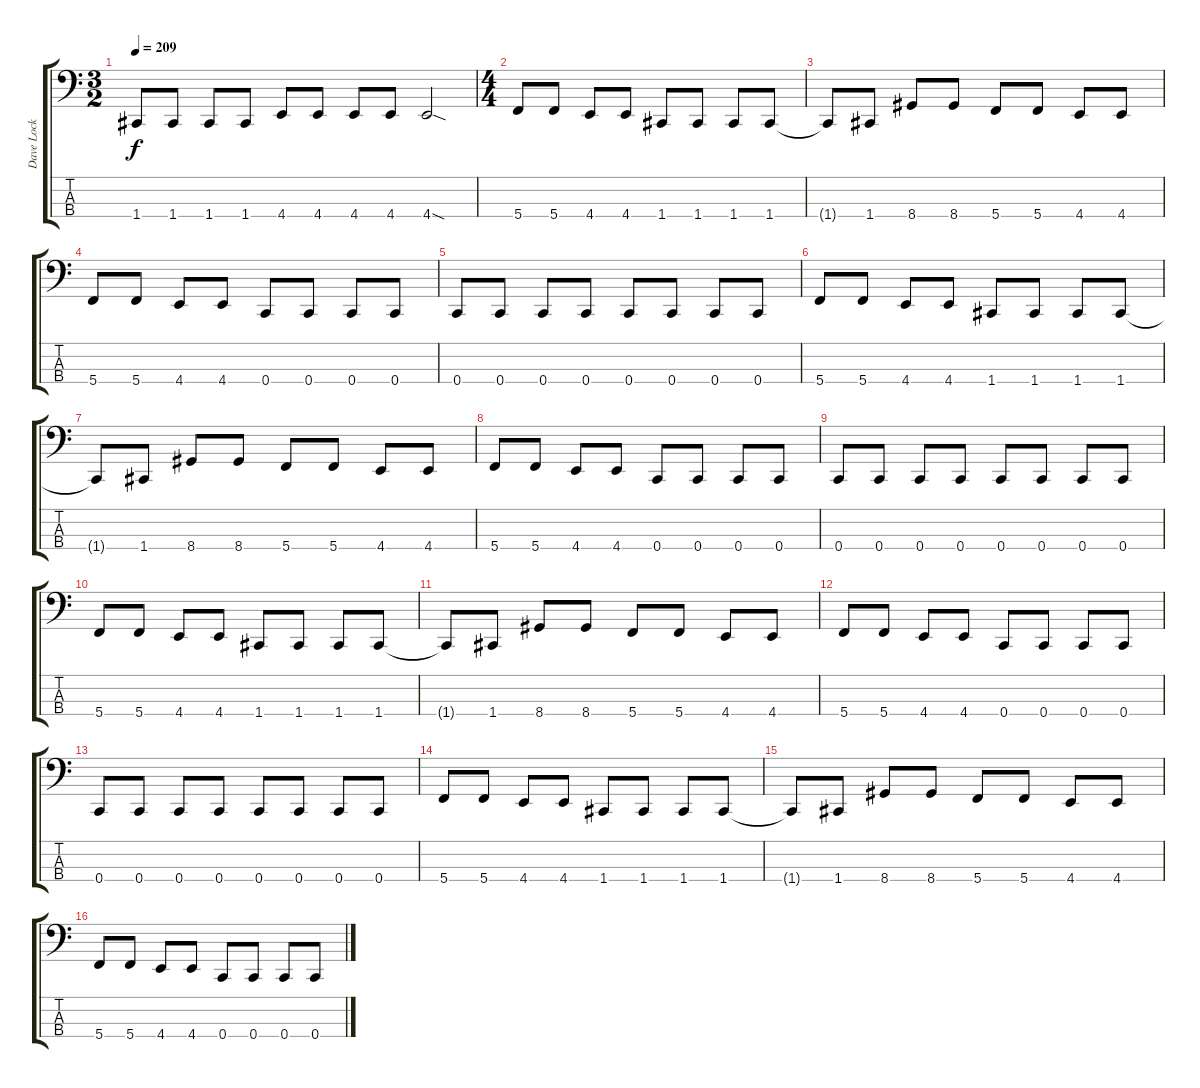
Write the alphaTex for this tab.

\track ("Dave Lock (Bass)" "Dave Lock ") {instrument electricbasspick}
\staff {score tabs}
\tuning (Eb2 Bb1 F1 C1) {hide}
\ts (3 2)
\tempo 209
\clef f4
\ks c
1.4.8{dy f} 1.4.8 1.4.8 1.4.8 4.4.8 4.4.8 4.4.8 4.4.8 4.4{sod}.2 |
\ts (4 4)
5.4.8 5.4.8 4.4.8 4.4.8 1.4.8 1.4.8 1.4.8 1.4.8 |
1.4{t}.8 1.4.8 8.4.8 8.4.8 5.4.8 5.4.8 4.4.8 4.4.8 |
5.4.8 5.4.8 4.4.8 4.4.8 0.4.8 0.4.8 0.4.8 0.4.8 |
0.4.8 0.4.8 0.4.8 0.4.8 0.4.8 0.4.8 0.4.8 0.4.8 |
5.4.8 5.4.8 4.4.8 4.4.8 1.4.8 1.4.8 1.4.8 1.4.8 |
1.4{t}.8 1.4.8 8.4.8 8.4.8 5.4.8 5.4.8 4.4.8 4.4.8 |
5.4.8 5.4.8 4.4.8 4.4.8 0.4.8 0.4.8 0.4.8 0.4.8 |
0.4.8 0.4.8 0.4.8 0.4.8 0.4.8 0.4.8 0.4.8 0.4.8 |
5.4.8 5.4.8 4.4.8 4.4.8 1.4.8 1.4.8 1.4.8 1.4.8 |
1.4{t}.8 1.4.8 8.4.8 8.4.8 5.4.8 5.4.8 4.4.8 4.4.8 |
5.4.8 5.4.8 4.4.8 4.4.8 0.4.8 0.4.8 0.4.8 0.4.8 |
0.4.8 0.4.8 0.4.8 0.4.8 0.4.8 0.4.8 0.4.8 0.4.8 |
5.4.8 5.4.8 4.4.8 4.4.8 1.4.8 1.4.8 1.4.8 1.4.8 |
1.4{t}.8 1.4.8 8.4.8 8.4.8 5.4.8 5.4.8 4.4.8 4.4.8 |
5.4.8 5.4.8 4.4.8 4.4.8 0.4.8 0.4.8 0.4.8 0.4.8
